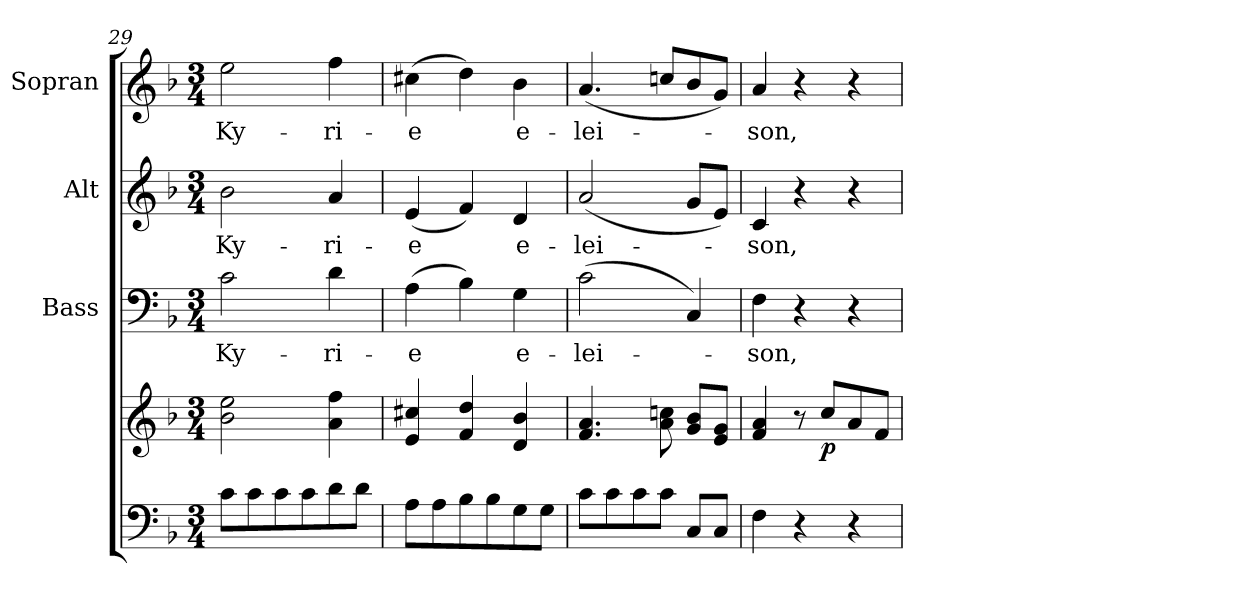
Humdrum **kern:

**kern	**kern	**dynam	**kern	**text	**kern	**text	**kern	**text
*part4	*part4	*part4	*part3	*part3	*part2	*part2	*part1	*part1
*staff5	*staff4	*staff4/5	*staff3	*staff3	*staff2	*staff2	*staff1	*staff1
*	*	*	*I"Bass	*	*I"Alt	*	*I"Sopran	*
*	*	*	*I'B.	*	*I'A.	*	*I'S.	*
*clefF4	*clefG2	*	*clefF4	*	*clefG2	*	*clefG2	*
*k[b-]	*k[b-]	*	*k[b-]	*	*k[b-]	*	*k[b-]	*
*F:	*F:	*	*F:	*	*F:	*	*F:	*
*M3/4	*M3/4	*	*M3/4	*	*M3/4	*	*M3/4	*
=29	=29	=29	=29	=29	=29	=29	=29	=29
!	!	!	!	!LO:LY:b	!	!LO:LY:b	!	!LO:LY:b
8c\L	2b-\ 2ee\	.	2c\	Ky-	2b-\	Ky-	2ee\	Ky-
8c\	.	.	.	.	.	.	.	.
8c\	.	.	.	.	.	.	.	.
8c\	.	.	.	.	.	.	.	.
!	!	!	!	!LO:LY:b	!	!LO:LY:b	!	!LO:LY:b
8d\	4a\ 4ff\	.	4d\	-ri-	4a/	-ri-	4ff\	-ri-
8d\J	.	.	.	.	.	.	.	.
=30	=30	=30	=30	=30	=30	=30	=30	=30
!	!	!	!	!LO:LY:b	!	!LO:LY:b	!	!LO:LY:b
8A\L	4e/ 4cc#X/	.	(>4A\	-e	(<4e/	-e	(>4cc#X\	-e
8A\	.	.	.	.	.	.	.	.
8B-\	4f/ 4dd/	.	4B-\)	.	4f/)	.	4dd\)	.
8B-\	.	.	.	.	.	.	.	.
!	!	!	!	!LO:LY:b	!	!LO:LY:b	!	!LO:LY:b
8G\	4d/ 4b-/	.	4G\	e-	4d/	e-	4b-\	e-
8G\J	.	.	.	.	.	.	.	.
=31	=31	=31	=31	=31	=31	=31	=31	=31
!	!	!	!	!LO:LY:b	!	!LO:LY:b	!	!LO:LY:b
8c\L	4.f/ 4.a/	.	(>2c\	-lei-	(<2a/	-lei-	(<4.a/	-lei-
8c\	.	.	.	.	.	.	.	.
8c\	.	.	.	.	.	.	.	.
8c\J	8a\ 8ccn\	.	.	.	.	.	8ccn/L	.
8C/L	8g/ 8b-/L	.	4C/)	.	8g/L	.	8b-/	.
8C/J	8e/ 8g/J	.	.	.	8e/J)	.	8g/J)	.
=32	=32	=32	=32	=32	=32	=32	=32	=32
!	!	!	!	!LO:LY:b	!	!LO:LY:b	!	!LO:LY:b
4F\	4f/ 4a/	.	4F\	-son,	4c/	-son,	4a/	-son,
4r	8r	.	4r	.	4r	.	4r	.
!	!	!LO:DY:b	!	!	!	!	!	!
.	8cc/L	p	.	.	.	.	.	.
4r	8a/	.	4r	.	4r	.	4r	.
.	8f/J	.	.	.	.	.	.	.
=	=	=	=	=	=	=	=	=
*-	*-	*-	*-	*-	*-	*-	*-	*-
